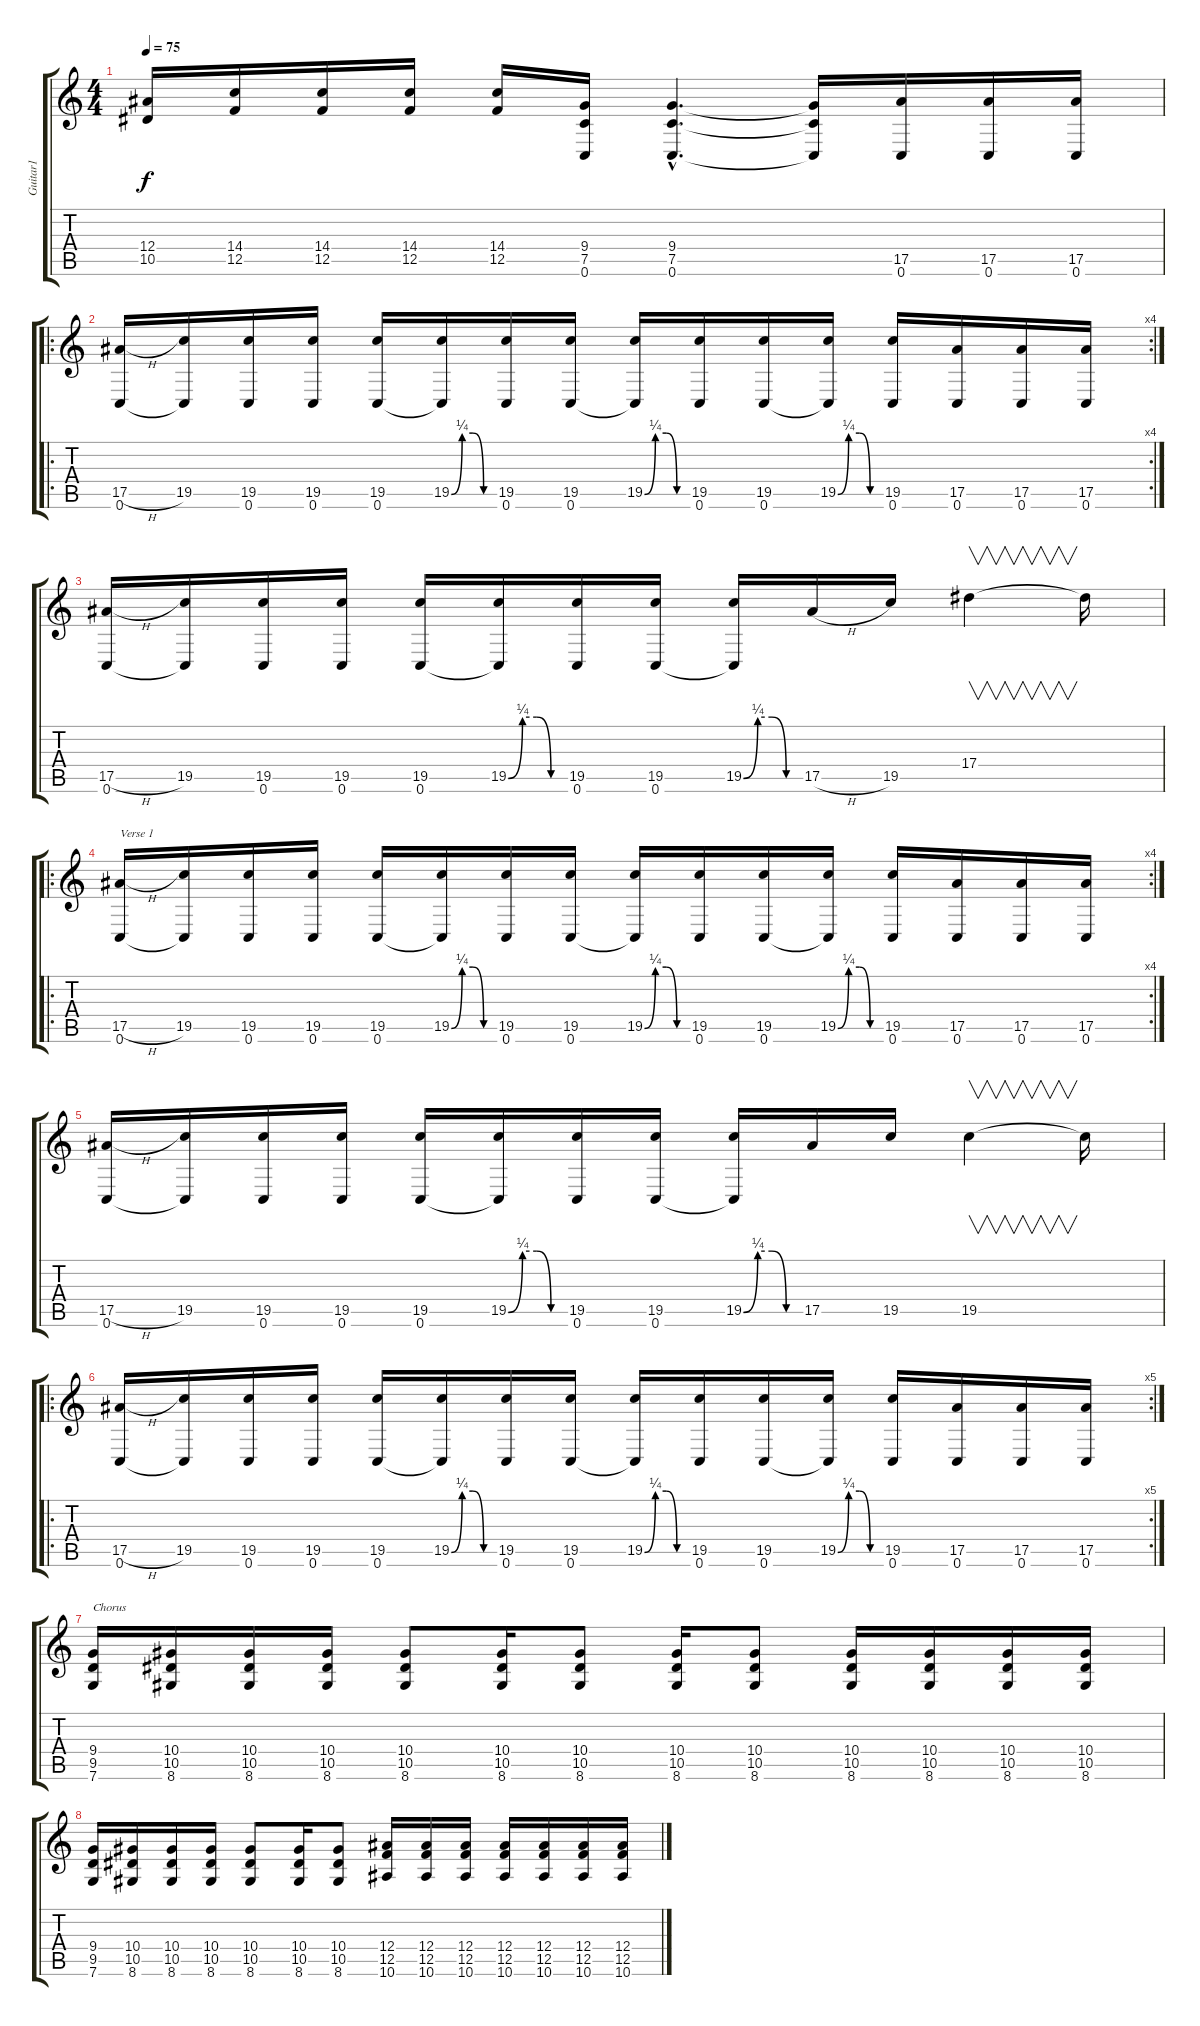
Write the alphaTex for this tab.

\track ("Guitar1" "Guitar1") {instrument overdrivenguitar}
\staff {score tabs}
\tuning (C4 G3 Eb3 Bb2 F2 C2) {hide}
\ts (4 4)
\tempo 75
\clef g2
\ks c
(12.4 10.5).16{dy f} (14.4 12.5).16 (14.4 12.5).16 (14.4 12.5).16 (14.4 12.5).16 (9.4 7.5 0.6).16 (9.4{hac} 7.5{hac} 0.6{hac}).4{d} (9.4{t} 7.5{t} 0.6{t}).16 (17.5 0.6).16 (17.5 0.6).16 (17.5 0.6).16 |
\ro
\rc 4
(17.5{h} 0.6).16 (19.5 0.6{t}).16 (19.5 0.6).16 (19.5 0.6).16 (19.5 0.6).16 (19.5{be (custom 0 0 15 1 30 1 45 0 60 0)} 0.6{t}).16 (19.5 0.6).16 (19.5 0.6).16 (19.5{be (custom 0 0 15 1 30 1 45 0 60 0)} 0.6{t}).16 (19.5 0.6).16 (19.5 0.6).16 (19.5{be (custom 0 0 15 1 30 1 45 0 60 0)} 0.6{t}).16 (19.5 0.6).16 (17.5 0.6).16 (17.5 0.6).16 (17.5 0.6).16 |
(17.5{h} 0.6).16 (19.5 0.6{t}).16 (19.5 0.6).16 (19.5 0.6).16 (19.5 0.6).16 (19.5{be (custom 0 0 15 1 30 1 45 0 60 0)} 0.6{t}).16 (19.5 0.6).16 (19.5 0.6).16 (19.5{be (custom 0 0 15 1 30 1 45 0 60 0)} 0.6{t}).16 17.5{h}.16 19.5.16 17.4.4{v} 17.4{t}.16 |
\ro
\rc 4
(17.5{h} 0.6).16{txt "Verse 1"} (19.5 0.6{t}).16 (19.5 0.6).16 (19.5 0.6).16 (19.5 0.6).16 (19.5{be (custom 0 0 15 1 30 1 45 0 60 0)} 0.6{t}).16 (19.5 0.6).16 (19.5 0.6).16 (19.5{be (custom 0 0 15 1 30 1 45 0 60 0)} 0.6{t}).16 (19.5 0.6).16 (19.5 0.6).16 (19.5{be (custom 0 0 15 1 30 1 45 0 60 0)} 0.6{t}).16 (19.5 0.6).16 (17.5 0.6).16 (17.5 0.6).16 (17.5 0.6).16 |
(17.5{h} 0.6).16 (19.5 0.6{t}).16 (19.5 0.6).16 (19.5 0.6).16 (19.5 0.6).16 (19.5{be (custom 0 0 15 1 30 1 45 0 60 0)} 0.6{t}).16 (19.5 0.6).16 (19.5 0.6).16 (19.5{be (custom 0 0 15 1 30 1 45 0 60 0)} 0.6{t}).16 17.5.16 19.5.16 19.5.4{v} 19.5{t}.16 |
\ro
\rc 5
(17.5{h} 0.6).16 (19.5 0.6{t}).16 (19.5 0.6).16 (19.5 0.6).16 (19.5 0.6).16 (19.5{be (custom 0 0 15 1 30 1 45 0 60 0)} 0.6{t}).16 (19.5 0.6).16 (19.5 0.6).16 (19.5{be (custom 0 0 15 1 30 1 45 0 60 0)} 0.6{t}).16 (19.5 0.6).16 (19.5 0.6).16 (19.5{be (custom 0 0 15 1 30 1 45 0 60 0)} 0.6{t}).16 (19.5 0.6).16 (17.5 0.6).16 (17.5 0.6).16 (17.5 0.6).16 |
(9.4 9.5 7.6).16{txt "Chorus"} (10.4 10.5 8.6).16 (10.4 10.5 8.6).16 (10.4 10.5 8.6).16 (10.4 10.5 8.6).8 (10.4 10.5 8.6).16 (10.4 10.5 8.6).8 (10.4 10.5 8.6).16 (10.4 10.5 8.6).8 (10.4 10.5 8.6).16 (10.4 10.5 8.6).16 (10.4 10.5 8.6).16 (10.4 10.5 8.6).16 |
(9.4 9.5 7.6).16 (10.4 10.5 8.6).16 (10.4 10.5 8.6).16 (10.4 10.5 8.6).16 (10.4 10.5 8.6).8 (10.4 10.5 8.6).16 (10.4 10.5 8.6).8 (12.4 12.5 10.6).16 (12.4 12.5 10.6).16 (12.4 12.5 10.6).16 (12.4 12.5 10.6).16 (12.4 12.5 10.6).16 (12.4 12.5 10.6).16 (12.4 12.5 10.6).16
